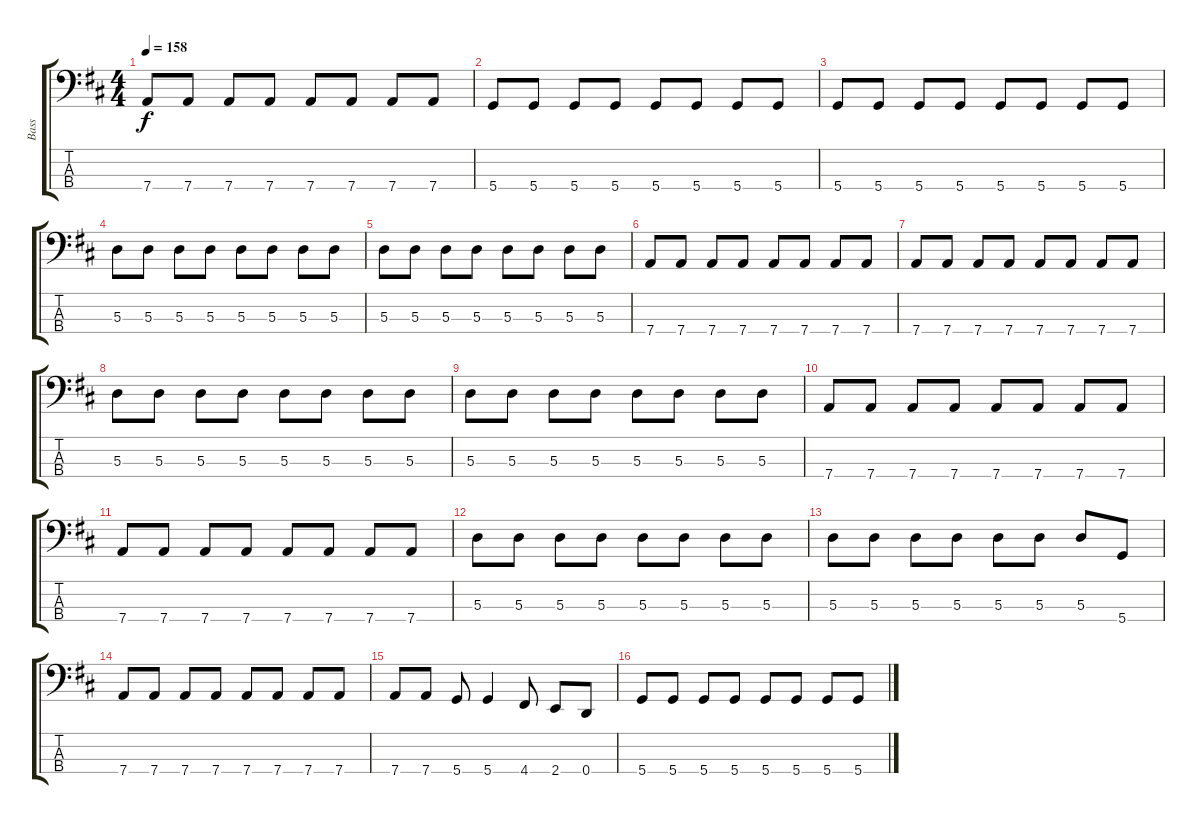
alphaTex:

\track ("Bass" "Bass") {instrument electricbasspick}
\staff {score tabs}
\tuning (G2 D2 A1 D1) {hide}
\ts (4 4)
\tempo 158
\clef f4
\ks d
7.4.8{dy f} 7.4.8 7.4.8 7.4.8 7.4.8 7.4.8 7.4.8 7.4.8 |
5.4.8 5.4.8 5.4.8 5.4.8 5.4.8 5.4.8 5.4.8 5.4.8 |
5.4.8 5.4.8 5.4.8 5.4.8 5.4.8 5.4.8 5.4.8 5.4.8 |
5.3.8 5.3.8 5.3.8 5.3.8 5.3.8 5.3.8 5.3.8 5.3.8 |
5.3.8 5.3.8 5.3.8 5.3.8 5.3.8 5.3.8 5.3.8 5.3.8 |
7.4.8 7.4.8 7.4.8 7.4.8 7.4.8 7.4.8 7.4.8 7.4.8 |
7.4.8 7.4.8 7.4.8 7.4.8 7.4.8 7.4.8 7.4.8 7.4.8 |
5.3.8 5.3.8 5.3.8 5.3.8 5.3.8 5.3.8 5.3.8 5.3.8 |
5.3.8 5.3.8 5.3.8 5.3.8 5.3.8 5.3.8 5.3.8 5.3.8 |
7.4.8 7.4.8 7.4.8 7.4.8 7.4.8 7.4.8 7.4.8 7.4.8 |
7.4.8 7.4.8 7.4.8 7.4.8 7.4.8 7.4.8 7.4.8 7.4.8 |
5.3.8 5.3.8 5.3.8 5.3.8 5.3.8 5.3.8 5.3.8 5.3.8 |
5.3.8 5.3.8 5.3.8 5.3.8 5.3.8 5.3.8 5.3.8 5.4.8 |
7.4.8 7.4.8 7.4.8 7.4.8 7.4.8 7.4.8 7.4.8 7.4.8 |
7.4.8 7.4.8 5.4.8 5.4.4 4.4.8 2.4.8 0.4.8 |
5.4.8 5.4.8 5.4.8 5.4.8 5.4.8 5.4.8 5.4.8 5.4.8
